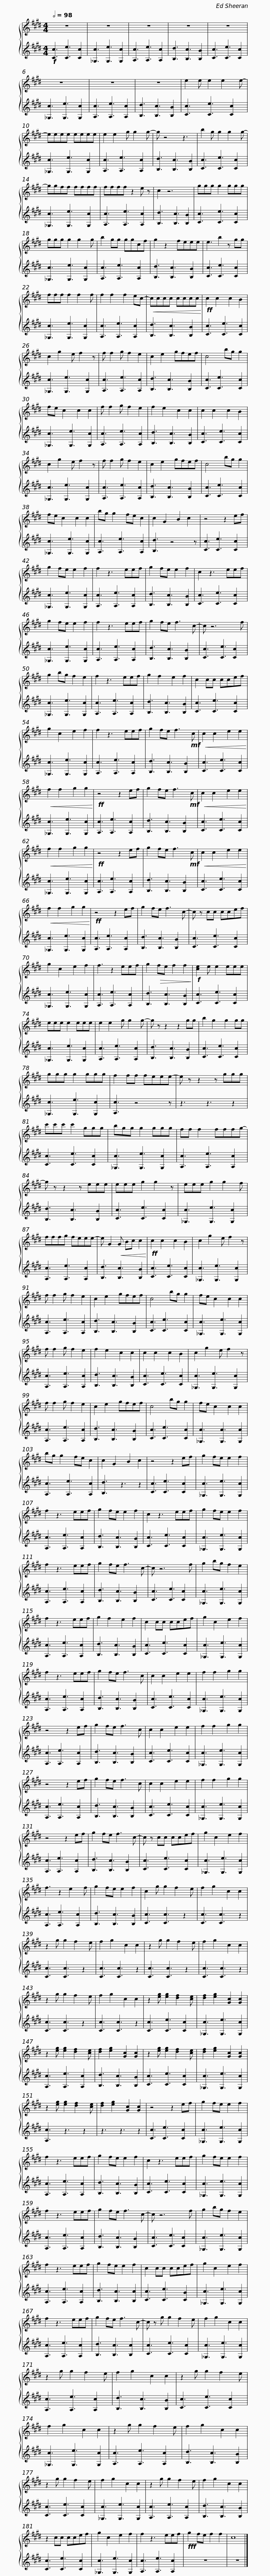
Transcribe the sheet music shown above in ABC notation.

X:1
%%score { 1 | 2 }
L:1/8
Q:1/2=98
M:4/4
I:linebreak $
K:E
V:1 treble
V:2 treble
V:1
 z8 | z8 | z8 | z8 | z8 | %5
 z8 | z8 | z8 |$ e2 e e2 e2 e- | eeee eeee | %10
 e2 e2 g g2 g- | g z4 z3 | b2 g g2 g2 g- | ggff ffff |$ ffff z2 e z | %15
 c2 z6 | ggg g2 ggg | ggg g2 g2 g | b2 gg ggcf | g2 z2 feee |$ %20
 e3 b2 z gg | fff f2 f2 f | f2 f2 f2 ec- |!<(! cccc cccc!<)! |!ff! c2 c2 c2 B2 | %25
 c2 g2 e f2 z |$ f f2 g f2 e2 | c2 e2 gfef | c4 bg g2 | fe c2 c2 c2 | %30
 f f2 g f2 e2 | f2 e2 c2 c2 | c2 c2 c2 B2 |$ c2 g2 e f2 z | f f2 g f2 e2 | %35
 c2 e2 gfef | c4 bg g2 | fe c2 c2 c2 | bg g2 fe c2 |$ c2 G2 B2 c2 | %40
 z4 z2 ef | g2 fe e2 f2 | f2 z3 eef | g2 fe e2 f2 | c2 z3 eef | %45
 g2 fe e2 f2 |$ f2 z3 eef | g2 fe f3 c- | c z6 f | g2 bg f2 e2 | %50
 f2 z3 eef | g2 f2 e2 f2 | c2 cc ccef |$ g2 c2 e2 f2 | f2 z3 eef | %55
 g2 fe f3!mf! c |!<(! c2 c2 e2 e2!<)! |!<(! f2 f2 g2 g2!<)! |!ff! z4 z2 ef | g2 fe f3!mf! c |$ %60
!<(! c2 c2 e2 e2!<)! |!<(! f2 f2 g2 g2!<)! |!ff! z4 z2 ef | g2 fe f3!mf! c |!<(! c2 c2 e2 e2!<)! | %65
!<(! f2 f2 g2 g2!<)! |!ff! z4 z2 ef |$ g2 fe f3 c- | c z cc ccef | g2 c2 e2 f2 | %70
 f3 z2 eef | g2!>(! fe f2 f2!>)! |!f! [ce]2 e e2 eee |$ eee e2 eee | e2 e2 g g2 g- | %75
 g z z2 z2 gg | b2 g2 g2 gg | ggg g2 ggg | f2 ff feee- |$ e z z2 z ggg | %80
 c'c'c' c'2 ggg | bgg g2 ggg | ff f2 fffg- | g z z2 z eee |$ eee g2 g2 z | %85
 eee g2 g2 f | fffg feee- | e G2!<(! G Bc c2!<)! |!ff! c2 c2 c2 B2 | c2 g2 e f2 z |$ %90
 f f2 g f2 e2 | c2 e2 gfef | c4 bg g2 | fe c2 c2 c2 | f f2 g f2 e2 | %95
 f2 e2 c2 c2 | c2 c2 c2 B2 |$ c2 g2 e f2 z | f f2 g f2 e2 | c2 e2 gfef | %100
 c4 bg g2 | fe c2 c2 c2 | bg g2 fe c2 |$ c2 G2 B2 c2 | z4 z2 ef | %105
 g2 fe e2 f2 | f2 z3 eef | g2 fe e2 f2 | c2 z3 eef | g2 fe e2 f2 |$ %110
 f2 z3 eef | g2 fe f3 c- | c z6 f | g2 bg f2 e2 | f2 z3 eef | %115
 g2 f2 e2 f2 | c2 cc ccef |$ g2 c2 e2 f2 | f2 z3 eef | g2 fe f3 c | %120
 c2 c2 e2 e2 | f2 f2 g2 g2 | z4 z2 ef | g2 fe f3 c |$ c2 c2 e2 e2 | %125
 f2 f2 g2 g2 | z4 z2 ef | g2 fe f3 c | c2 c2 e2 e2 | f2 f2 g2 g2 | %130
 z4 z2 ef |$ g2 fe f3 c- | c z cc ccef | g2 c2 e2 f2 | f3 z2 e2 f | %135
 g2 fe e2 f2 | c2 g g2 f2 e | f2 g2 c2 c2 |$ z2 g g2 f2 e | f2 g2 c2 c2 | %140
 z2 g g2 f2 e | f2 g2 c2 c2 | z2 g g2 f2 e | f2 g2 c2 c2 | z2 [eg] [eg]2 [df]2 [ce] |$ %145
 [df]2 [eg]2 [Gc]2 [Gc]2 | z2 [eg] [eg]2 [df]2 [ce] | [df]2 [eg]2 [Gc]2 [Gc]2 | z2 [eg] [eg]2 [df]2 [ce] | [df]2 [eg]2 [Gc]2 [Gc]2 | %150
 z2 [eg] [eg]2 [df]2 [ce] | [df]2 [eg]2 [Gc]2 [Gc]2 |$ z4 z2 ef | g2 fe e2 f2 | f2 z3 eef | %155
 g2 fe e2 f2 | c2 z3 eef | g2 fe e2 f2 | f2 z3 eef |$ g2 fe f3 c- | %160
 c z6 f | g2 bg f2 e2 | f2 z3 eef | g2 fe e2 f2 | c2 cc ccef | %165
 g2 c2 e2 f2 |$ f2 z3 eef | g2 fe f3 c- | c z g g2 f2 e | f2 g2 c2 c2 | %170
 z2 g g2 f2 e | f2 g2 c2 c2 | z2 g g2 f2 e |$ f2 g2 c2 c2 | z2 g g2 f2 e | %175
 f2 g2 c2 c2 | z2 g g2 f2 e | f2 g2 c2 c2 | z2 g g2 f2 e | f2 g2 c2 c2 |$ %180
 z2 cc ccef | g2 c2 e2 f2 | f2 z3 eef |!fff! g2 fe f2 f2 | c8 |] %185
V:2
!f! [Cc]3 [Ce]3 [Cc]2 | [_G,c]3 [G,e]3 [G,c]2 | [A,c]3 [A,e]3 [A,c]2 | [B,d]3 [B,c]3 [B,B]2 | [Cc]3 [Ce]3 [Cc]2 | %5
 [_G,c]3 [G,e]3 [G,c]2 | [A,c]3 [A,e]3 [A,c]2 | [B,d]3 [B,c]3 [B,B]2 |$ [Cc]3 [Ce]3 [Cc]2 | [_G,c]3 [G,e]3 [G,c]2 | %10
 [A,c]3 [A,e]3 [A,c]2 | [B,d]3 [B,c]3 [B,B]2 | [Cc]3 [Ce]3 [Cc]2 | [_G,c]3 [G,e]3 [G,c]2 |$ [A,c]3 [A,e]3 [A,c]2 | %15
 [B,d]3 [B,c]3 [B,B]2 | [Cc]3 [Ce]3 [Cc]2 | [_G,c]3 [G,e]3 [G,c]2 | [A,c]3 [A,e]3 [A,c]2 | [B,d]3 [B,c]3 [B,B]2 |$ %20
 [Cc]3 [Ce]3 [Cc]2 | [_G,c]3 [G,e]3 [G,c]2 | [A,c]3 [A,e]3 [A,c]2 | [B,d]3 [B,c]3 [B,B]2 | [Cc]3 [Ce]3 [Cc]2 | %25
 [_G,c]3 [G,e]3 [G,c]2 |$ [A,c]3 [A,e]3 [A,c]2 | [B,d]3 [B,c]3 [B,B]2 | [Cc]3 [Ce]3 [Cc]2 | [_G,c]3 [G,e]3 [G,c]2 | %30
 [A,c]3 [A,e]3 [A,c]2 | [B,d]3 [B,c]3 [B,B]2 | [Cc]3 [Ce]3 [Cc]2 |$ [_G,c]3 [G,e]3 [G,c]2 | [A,c]3 [A,e]3 [A,c]2 | %35
 [B,d]3 [B,c]3 [B,B]2 | [Cc]3 [Ce]3 [Cc]2 | [_G,c]3 [G,e]3 [G,c]2 | [A,c]3 [A,e]3 [A,c]2 |$ [B,d]3 z4 z | %40
 [Cc]3 [Ce]3 [Cc]2 | [_G,c]3 [G,e]3 [G,c]2 | [A,c]3 [A,e]3 [A,c]2 | [B,d]3 [B,c]3 [B,B]2 | [Cc]3 [Ce]3 [Cc]2 | %45
 [_G,c]3 [G,e]3 [G,c]2 |$ [A,c]3 [A,e]3 [A,c]2 | [B,d]3 [B,c]3 [B,B]2 | [Cc]3 [Ce]3 [Cc]2 | [_G,c]3 [G,e]3 [G,c]2 | %50
 [A,c]3 [A,e]3 [A,c]2 | [B,d]3 [B,c]3 [B,B]2 | [Cc]3 [Ce]3 [Cc]2 |$ [_G,c]3 [G,e]3 [G,c]2 | [A,c]3 [A,e]3 [A,c]2 | %55
 [B,d]3 [B,c]3 [B,B]2 | [Cc]3 [Ce]3 [Cc]2 | [_G,c]3 [G,e]3 [G,c]2 | [A,c]3 [A,e]3 [A,c]2 | [B,d]3 [B,c]3 [B,B]2 |$ %60
 [Cc]3 [Ce]3 [Cc]2 | [_G,c]3 [G,e]3 [G,c]2 | [A,c]3 [A,e]3 [A,c]2 | [B,d]3 [B,c]3 [B,B]2 | [Cc]3 [Ce]3 [Cc]2 | %65
 [_G,c]3 [G,e]3 [G,c]2 | [A,c]3 [A,e]3 [A,c]2 |$ [B,d]3 [B,c]3 [B,B]2 | [Cc]3 [Ce]3 [Cc]2 | [_G,c]3 [G,e]3 [G,c]2 | %70
 [A,c]3 [A,e]3 [A,c]2 | [B,d]3 [B,c]3 [B,B]2 | [Cc]3 [Ce]3 [Cc]2 |$ [_G,c]3 [G,e]3 [G,c]2 | [A,c]3 [A,e]3 [A,c]2 | %75
 [B,d]3 [B,c]3 [B,B]2 | [Cc]3 [Ce]3 [Cc]2 | [_G,c]3 [G,e]3 [G,c]2 | [A,c]3 z4 z |$ z3 z3 z2 | %80
 [Cc]3 [Ce]3 [Cc]2 | [_G,c]3 [G,e]3 [G,c]2 | [A,c]3 [A,e]3 [A,c]2 | [B,d]3 [B,c]3 [B,B]2 |$ [Cc]3 [Ce]3 [Cc]2 | %85
 [_G,c]3 [G,e]3 [G,c]2 | [A,c]3 [A,e]3 [A,c]2 | [B,d]3 [B,c]3 [B,B]2 | [Cc]3 [Ce]3 [Cc]2 | [_G,c]3 [G,e]3 [G,c]2 |$ %90
 [A,c]3 [A,e]3 [A,c]2 | [B,d]3 [B,c]3 [B,B]2 | [Cc]3 [Ce]3 [Cc]2 | [_G,c]3 [G,e]3 [G,c]2 | [A,c]3 [A,e]3 [A,c]2 | %95
 [B,d]3 [B,c]3 [B,B]2 | [Cc]3 [Ce]3 [Cc]2 |$ [_G,c]3 [G,e]3 [G,c]2 | [A,c]3 [A,e]3 [A,c]2 | [B,d]3 [B,c]3 [B,B]2 | %100
 [Cc]3 [Ce]3 [Cc]2 | [_G,c]3 [G,c]3 [G,c]2 | [A,c]3 [A,e]3 [A,c]2 |$ [B,d]3 z3 z2 | [Cc]3 [Ce]3 [Cc]2 | %105
 [_G,c]3 [G,e]3 [G,c]2 | [A,c]3 [A,e]3 [A,c]2 | [B,d]3 [B,c]3 [B,B]2 | [Cc]3 [Ce]3 [Cc]2 | [_G,c]3 [G,e]3 [G,c]2 |$ %110
 [A,c]3 [A,e]3 [A,c]2 | [B,d]3 [B,c]3 [B,B]2 | [Cc]3 [Ce]3 [Cc]2 | [_G,c]3 [G,e]3 [G,c]2 | [A,c]3 [A,e]3 [A,c]2 | %115
 [B,d]3 [B,c]3 [B,B]2 | [Cc]3 [Ce]3 [Cc]2 |$ [_G,c]3 [G,e]3 [G,c]2 | [A,c]3 [A,e]3 [A,c]2 | [B,d]3 [B,c]3 [B,B]2 | %120
 [Cc]3 [Ce]3 [Cc]2 | [_G,c]3 [G,e]3 [G,c]2 | [A,c]3 [A,e]3 [A,c]2 | [B,d]3 [B,c]3 [B,B]2 |$ [Cc]3 [Ce]3 [Cc]2 | %125
 [_G,c]3 [G,e]3 [G,c]2 | [A,c]3 [A,e]3 [A,c]2 | [B,d]3 [B,c]3 [B,B]2 | [Cc]3 [Ce]3 [Cc]2 | [_G,c]3 [G,e]3 [G,c]2 | %130
 [A,c]3 [A,e]3 [A,c]2 |$ [B,d]3 [B,c]3 [B,B]2 | [Cc]3 [Ce]3 [Cc]2 | [_G,c]3 [G,e]3 [G,c]2 | [A,c]3 [A,e]3 [A,c]2 | %135
 [B,d]3 [B,c]3 [B,B]2 | [Cc]3 [Cc]3 z2 | [Cc]3 [Cc]3 z2 |$ [Cc]3 [Cc]3 z2 | [Cc]3 [Cc]3 z2 | %140
 [Cc]3 [Cc]3 z2 | [Cc]3 [Cc]3 z2 | [Cc]3 [Cc]3 z2 | [Cc]3 [Cc]3 z2 | [Cc]3 [Ce]3 [Cc]2 |$ %145
 [_G,c]3 [G,e]3 [G,c]2 | [A,c]3 [A,e]3 [A,c]2 | [B,d]3 [B,c]3 [B,B]2 | [Cc]3 [Ce]3 [Cc]2 | [_G,c]3 [G,e]3 [G,c]2 | %150
 [A,c]3 z3 z2 | z3 z3 z2 |$ [Cc]3 [Ce]3 [Cc]2 | [_G,c]3 [G,e]3 [G,c]2 | [A,c]3 [A,e]3 [A,c]2 | %155
 [B,d]3 [B,c]3 [B,B]2 | [Cc]3 [Ce]3 [Cc]2 | [_G,c]3 [G,e]3 [G,c]2 | [A,c]3 [A,e]3 [A,c]2 |$ [B,d]3 [B,c]3 [B,B]2 | %160
 [Cc]3 [Ce]3 [Cc]2 | [_G,c]3 [G,e]3 [G,c]2 | [A,c]3 [A,e]3 [A,c]2 | [B,d]3 [B,c]3 [B,c]2 | [Cc]3 [Ce]3 [CB]2 | %165
 [_G,c]3 [G,e]3 [G,c]2 |$ [A,c]3 [A,e]3 [A,c]2 | [B,d]3 [B,c]3 [B,c]2 | [Cc]3 [Ce]3 [Cc]2 | [_G,c]3 [G,e]3 [G,c]2 | %170
 [A,c]3 [A,e]3 [A,c]2 | [B,d]3 [B,c]3 [B,B]2 | [Cc]3 [Ce]3 [Cc]2 |$ [_G,c]3 [G,e]3 [G,c]2 | [A,c]3 [A,e]3 [A,c]2 | %175
 [B,d]3 [B,c]3 [B,B]2 | [Cc]3 [Ce]3 [Cc]2 | [_G,c]3 [G,e]3 [G,c]2 | [A,c]3 [A,e]3 [A,c]2 | [B,d]3 [B,c]3 [B,B]2 |$ %180
 [Cc]3 [Ce]3 [Cc]2 | [_G,c]3 [G,e]3 [G,c]2 | [A,c]3 [A,e]3 [A,c]2 | z8 | z8 |] %185
